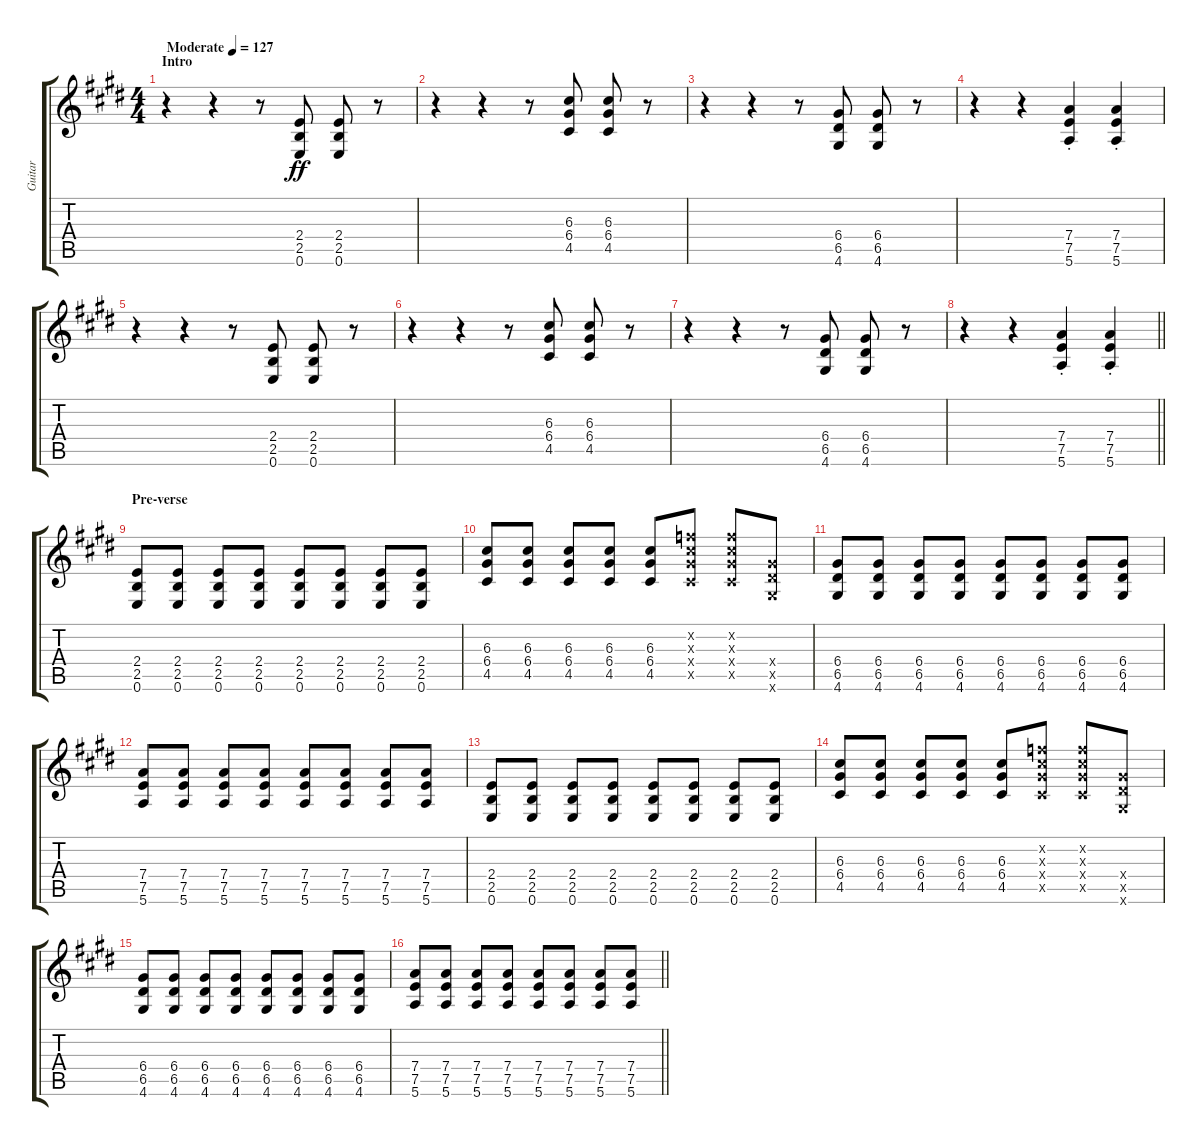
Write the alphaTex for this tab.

\track ("Guitar" "Guitar") {instrument distortionguitar}
\staff {score tabs}
\tuning (E4 B3 G3 D3 A2 E2) {hide}
\ts (4 4)
\section ("" "Intro")
\tempo (127 "Moderate")
\clef g2
\ks e
r.4{dy ff instrument distortionguitar} r.4 r.8 (2.4 2.5 0.6).8 (2.4 2.5 0.6).8 r.8 |
r.4 r.4 r.8 (6.3 6.4 4.5).8 (6.3 6.4 4.5).8 r.8 |
r.4 r.4 r.8 (6.4 6.5 4.6).8 (6.4 6.5 4.6).8 r.8 |
r.4 r.4 (7.4{st} 7.5{st} 5.6{st}).4 (7.4{st} 7.5{st} 5.6{st}).4 |
r.4 r.4 r.8 (2.4 2.5 0.6).8 (2.4 2.5 0.6).8 r.8 |
r.4 r.4 r.8 (6.3 6.4 4.5).8 (6.3 6.4 4.5).8 r.8 |
r.4 r.4 r.8 (6.4 6.5 4.6).8 (6.4 6.5 4.6).8 r.8 |
\barLineRight lightlight
r.4 r.4 (7.4{st} 7.5{st} 5.6{st}).4 (7.4{st} 7.5{st} 5.6{st}).4 |
\section ("" "Pre-verse")
(2.4 2.5 0.6).8 (2.4 2.5 0.6).8 (2.4 2.5 0.6).8 (2.4 2.5 0.6).8 (2.4 2.5 0.6).8 (2.4 2.5 0.6).8 (2.4 2.5 0.6).8 (2.4 2.5 0.6).8 |
(6.3 6.4 4.5).8 (6.3 6.4 4.5).8 (6.3 6.4 4.5).8 (6.3 6.4 4.5).8 (6.3 6.4 4.5).8 (6.2{x} 6.3{x} 6.4{x} 4.5{x}).8 (6.2{x} 6.3{x} 6.4{x} 4.5{x}).8 (6.4{x} 6.5{x} 4.6{x}).8 |
(6.4 6.5 4.6).8 (6.4 6.5 4.6).8 (6.4 6.5 4.6).8 (6.4 6.5 4.6).8 (6.4 6.5 4.6).8 (6.4 6.5 4.6).8 (6.4 6.5 4.6).8 (6.4 6.5 4.6).8 |
(7.4 7.5 5.6).8 (7.4 7.5 5.6).8 (7.4 7.5 5.6).8 (7.4 7.5 5.6).8 (7.4 7.5 5.6).8 (7.4 7.5 5.6).8 (7.4 7.5 5.6).8 (7.4 7.5 5.6).8 |
(2.4 2.5 0.6).8 (2.4 2.5 0.6).8 (2.4 2.5 0.6).8 (2.4 2.5 0.6).8 (2.4 2.5 0.6).8 (2.4 2.5 0.6).8 (2.4 2.5 0.6).8 (2.4 2.5 0.6).8 |
(6.3 6.4 4.5).8 (6.3 6.4 4.5).8 (6.3 6.4 4.5).8 (6.3 6.4 4.5).8 (6.3 6.4 4.5).8 (6.2{x} 6.3{x} 6.4{x} 4.5{x}).8 (6.2{x} 6.3{x} 6.4{x} 4.5{x}).8 (6.4{x} 6.5{x} 4.6{x}).8 |
(6.4 6.5 4.6).8 (6.4 6.5 4.6).8 (6.4 6.5 4.6).8 (6.4 6.5 4.6).8 (6.4 6.5 4.6).8 (6.4 6.5 4.6).8 (6.4 6.5 4.6).8 (6.4 6.5 4.6).8 |
\barLineRight lightlight
(7.4 7.5 5.6).8 (7.4 7.5 5.6).8 (7.4 7.5 5.6).8 (7.4 7.5 5.6).8 (7.4 7.5 5.6).8 (7.4 7.5 5.6).8 (7.4 7.5 5.6).8 (7.4{ss} 7.5{ss} 5.6{ss}).8
